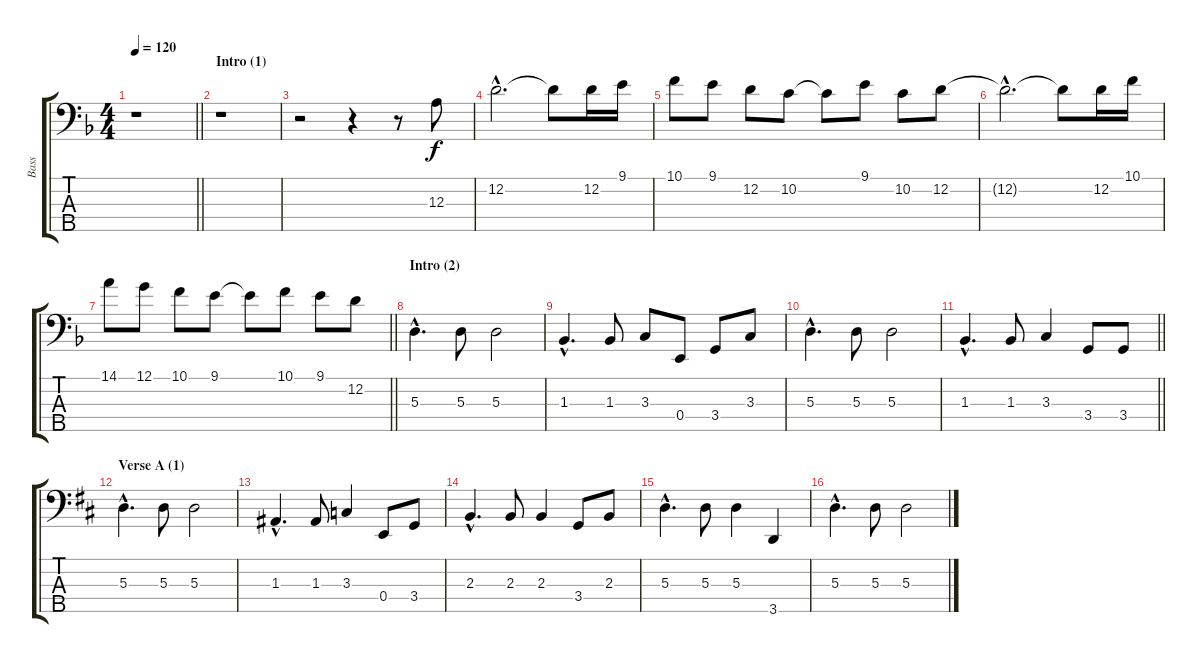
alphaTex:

\track ("Bass" "Bass") {instrument electricbassfinger}
\staff {score tabs}
\tuning (G2 D2 A1 E1 B0) {hide}
\ts (4 4)
\tempo 120
\clef f4
\barLineRight lightlight
\ks dminor
r.1{dy f instrument electricbassfinger} |
\section ("" "Intro (1)")
r.1 |
r.2 r.4 r.8 12.3.8 |
12.2{hac}.2{d} 12.2{t}.8 12.2.16 9.1.16 |
10.1.8 9.1.8 12.2.8 10.2.8 10.2{t}.8 9.1.8 10.2.8 12.2.8 |
12.2{hac t}.2{d} 12.2{t}.8 12.2.16 10.1.16 |
\barLineRight lightlight
14.1.8 12.1.8 10.1.8 9.1.8 9.1{t}.8 10.1.8 9.1.8 12.2.8 |
\section ("" "Intro (2)")
5.3{hac}.4{d} 5.3.8 5.3.2 |
1.3{hac}.4{d} 1.3.8 3.3.8 0.4.8 3.4.8 3.3.8 |
5.3{hac}.4{d} 5.3.8 5.3.2 |
\barLineRight lightlight
1.3{hac}.4{d} 1.3.8 3.3.4 3.4.8 3.4.8 |
\section ("" "Verse A (1)")
\ks d
5.3{hac}.4{d} 5.3.8 5.3.2 |
1.3{hac}.4{d} 1.3.8 3.3.4 0.4.8 3.4.8 |
2.3{hac}.4{d} 2.3.8 2.3.4 3.4.8 2.3.8 |
5.3{hac}.4{d} 5.3.8 5.3.4 3.5.4 |
5.3{hac}.4{d} 5.3.8 5.3.2
